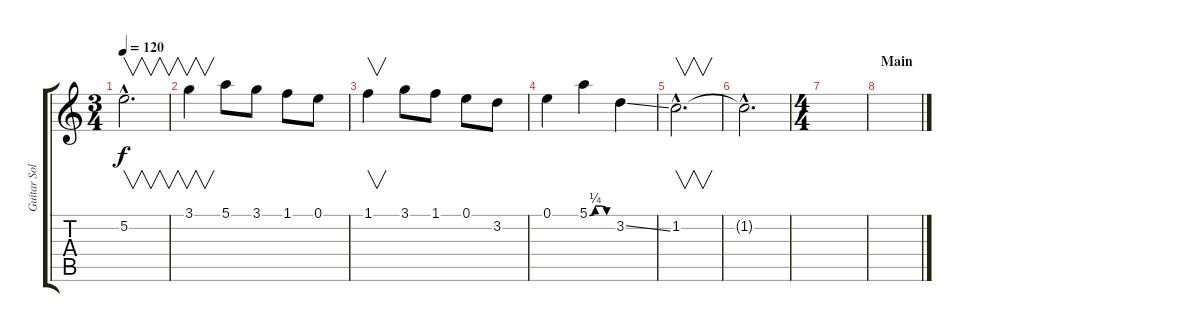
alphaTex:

\track ("Guitar Solo" "Guitar Sol") {instrument distortionguitar}
\staff {score tabs}
\tuning (E4 B3 G3 D3 A2 E2) {hide}
\ts (3 4)
\tempo 120
\clef g2
\ks c
5.2{hac}.2{v d dy f} |
3.1.4{v} 5.1.8 3.1.8 1.1.8 0.1.8 |
1.1.4{v} 3.1.8 1.1.8 0.1.8 3.2.8 |
0.1.4 5.1{be (custom 0 0 15 1 30 1 45 0 60 0)}.4 3.2{ss}.4 |
1.2{hac}.2{v d volume 2} |
1.2{hac t}.2{d} |
\ts (4 4)
|
\section ("" "Main")
